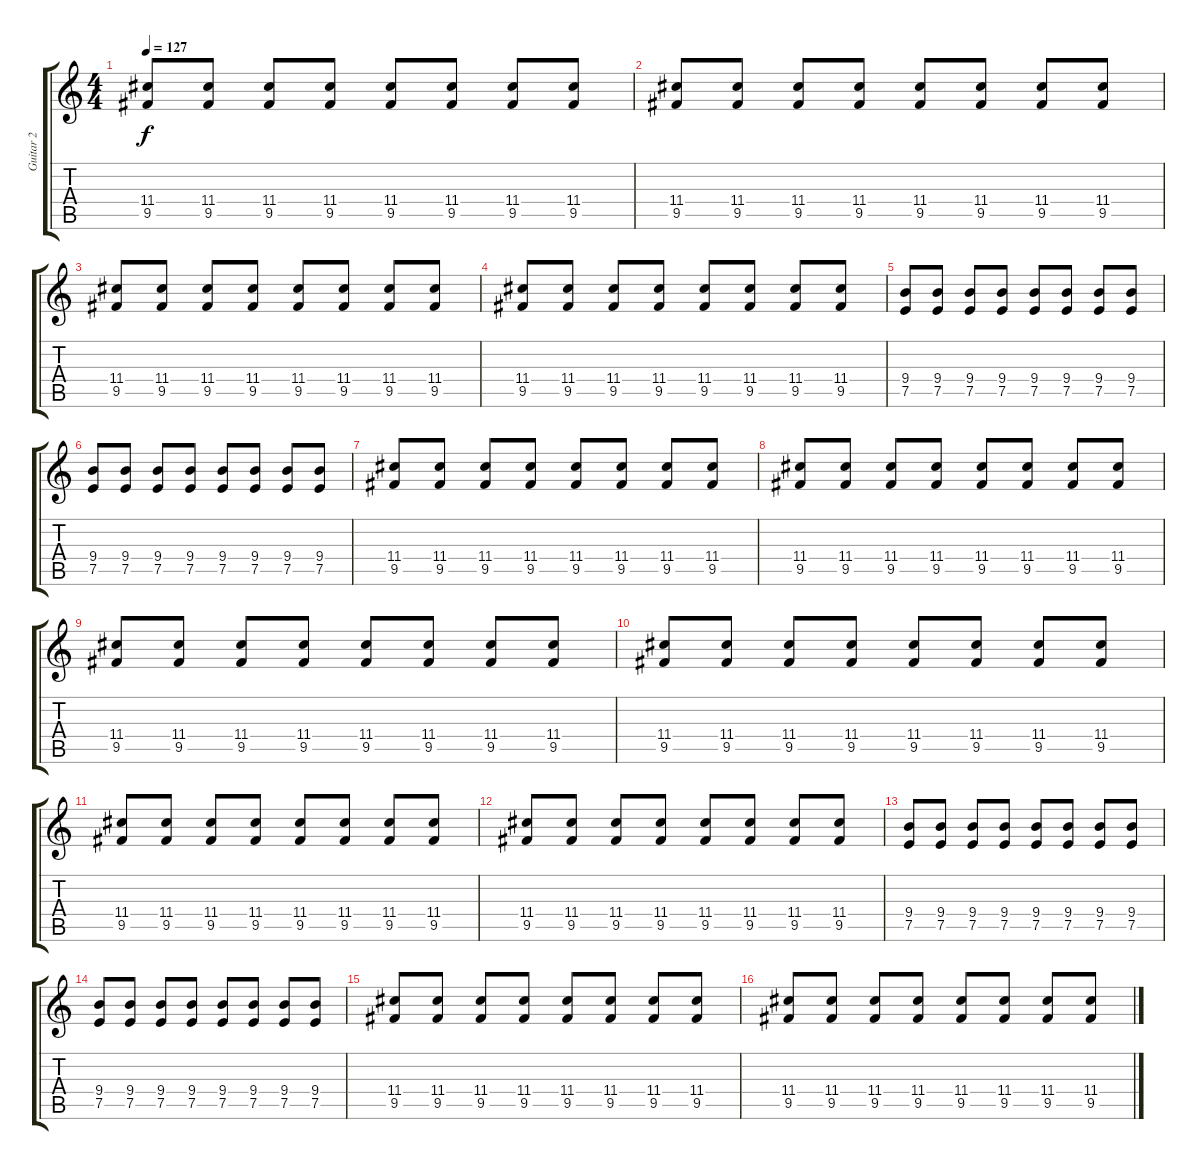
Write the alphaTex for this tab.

\track ("Guitar 2" "Guitar 2") {instrument electricguitarjazz}
\staff {score tabs}
\tuning (E4 B3 G3 D3 A2 E2) {hide}
\ts (4 4)
\tempo 127
\clef g2
\ks c
(11.4 9.5).8{dy f instrument electricguitarjazz} (11.4 9.5).8 (11.4 9.5).8 (11.4 9.5).8 (11.4 9.5).8 (11.4 9.5).8 (11.4 9.5).8 (11.4 9.5).8 |
(11.4 9.5).8 (11.4 9.5).8 (11.4 9.5).8 (11.4 9.5).8 (11.4 9.5).8 (11.4 9.5).8 (11.4 9.5).8 (11.4 9.5).8 |
(11.4 9.5).8 (11.4 9.5).8 (11.4 9.5).8 (11.4 9.5).8 (11.4 9.5).8 (11.4 9.5).8 (11.4 9.5).8 (11.4 9.5).8 |
(11.4 9.5).8 (11.4 9.5).8 (11.4 9.5).8 (11.4 9.5).8 (11.4 9.5).8 (11.4 9.5).8 (11.4 9.5).8 (11.4 9.5).8 |
(9.4 7.5).8 (9.4 7.5).8 (9.4 7.5).8 (9.4 7.5).8 (9.4 7.5).8 (9.4 7.5).8 (9.4 7.5).8 (9.4 7.5).8 |
(9.4 7.5).8 (9.4 7.5).8 (9.4 7.5).8 (9.4 7.5).8 (9.4 7.5).8 (9.4 7.5).8 (9.4 7.5).8 (9.4 7.5).8 |
(11.4 9.5).8 (11.4 9.5).8 (11.4 9.5).8 (11.4 9.5).8 (11.4 9.5).8 (11.4 9.5).8 (11.4 9.5).8 (11.4 9.5).8 |
(11.4 9.5).8 (11.4 9.5).8 (11.4 9.5).8 (11.4 9.5).8 (11.4 9.5).8 (11.4 9.5).8 (11.4 9.5).8 (11.4 9.5).8 |
(11.4 9.5).8 (11.4 9.5).8 (11.4 9.5).8 (11.4 9.5).8 (11.4 9.5).8 (11.4 9.5).8 (11.4 9.5).8 (11.4 9.5).8 |
(11.4 9.5).8 (11.4 9.5).8 (11.4 9.5).8 (11.4 9.5).8 (11.4 9.5).8 (11.4 9.5).8 (11.4 9.5).8 (11.4 9.5).8 |
(11.4 9.5).8 (11.4 9.5).8 (11.4 9.5).8 (11.4 9.5).8 (11.4 9.5).8 (11.4 9.5).8 (11.4 9.5).8 (11.4 9.5).8 |
(11.4 9.5).8 (11.4 9.5).8 (11.4 9.5).8 (11.4 9.5).8 (11.4 9.5).8 (11.4 9.5).8 (11.4 9.5).8 (11.4 9.5).8 |
(9.4 7.5).8 (9.4 7.5).8 (9.4 7.5).8 (9.4 7.5).8 (9.4 7.5).8 (9.4 7.5).8 (9.4 7.5).8 (9.4 7.5).8 |
(9.4 7.5).8 (9.4 7.5).8 (9.4 7.5).8 (9.4 7.5).8 (9.4 7.5).8 (9.4 7.5).8 (9.4 7.5).8 (9.4 7.5).8 |
(11.4 9.5).8 (11.4 9.5).8 (11.4 9.5).8 (11.4 9.5).8 (11.4 9.5).8 (11.4 9.5).8 (11.4 9.5).8 (11.4 9.5).8 |
(11.4 9.5).8 (11.4 9.5).8 (11.4 9.5).8 (11.4 9.5).8 (11.4 9.5).8 (11.4 9.5).8 (11.4 9.5).8 (11.4 9.5).8
